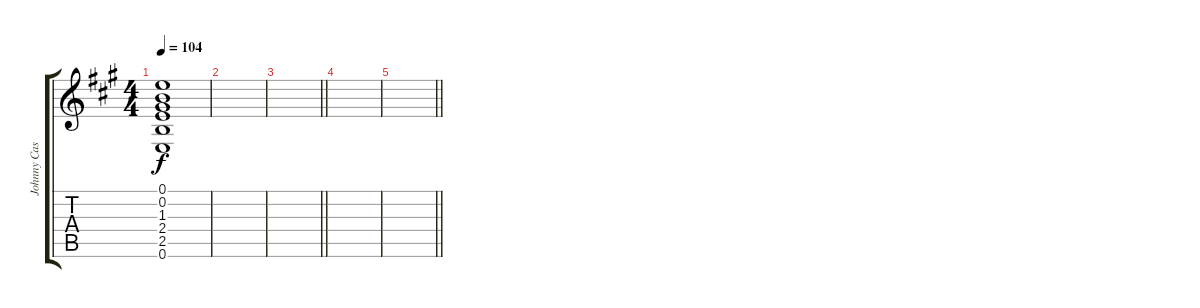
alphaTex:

\track ("Johnny Cash (Rhythm)" "Johnny Cas") {instrument acousticguitarsteel}
\staff {score tabs}
\tuning (E4 B3 G3 D3 A2 E2) {hide}
\ts (4 4)
\tempo 104
\clef g2
\ks a
(0.1{t} 0.2{t} 1.3{t} 2.4{t} 2.5{t} 0.6{t}).1{dy f} |
|
\barLineRight lightlight
|
|
\barLineRight lightlight
